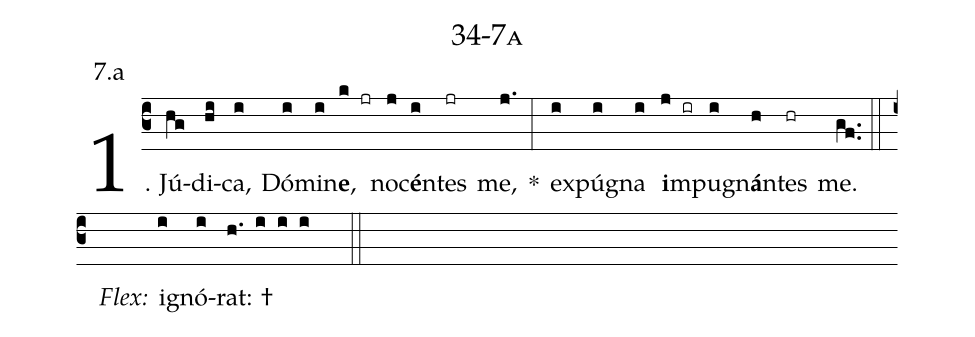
name: 34-7a;
annotation: 7.a;
%%
(c3)1. Jú(hg)di(hi)ca,(i) Dó(i)mi(i)n<b>e</b>,(k jr) no(j)c<b>é</b>n(i)tes(jr) me,(j.) *(:) ex(i)pú(i)gna(i) <b>i</b>m(j ir)pu(i)gn<b>á</b>n(h)tes(hr) me.(gf..) (::)
<i>Flex:</i>()  i(i)gnó(i)rat: †(h. i i i  ::)
